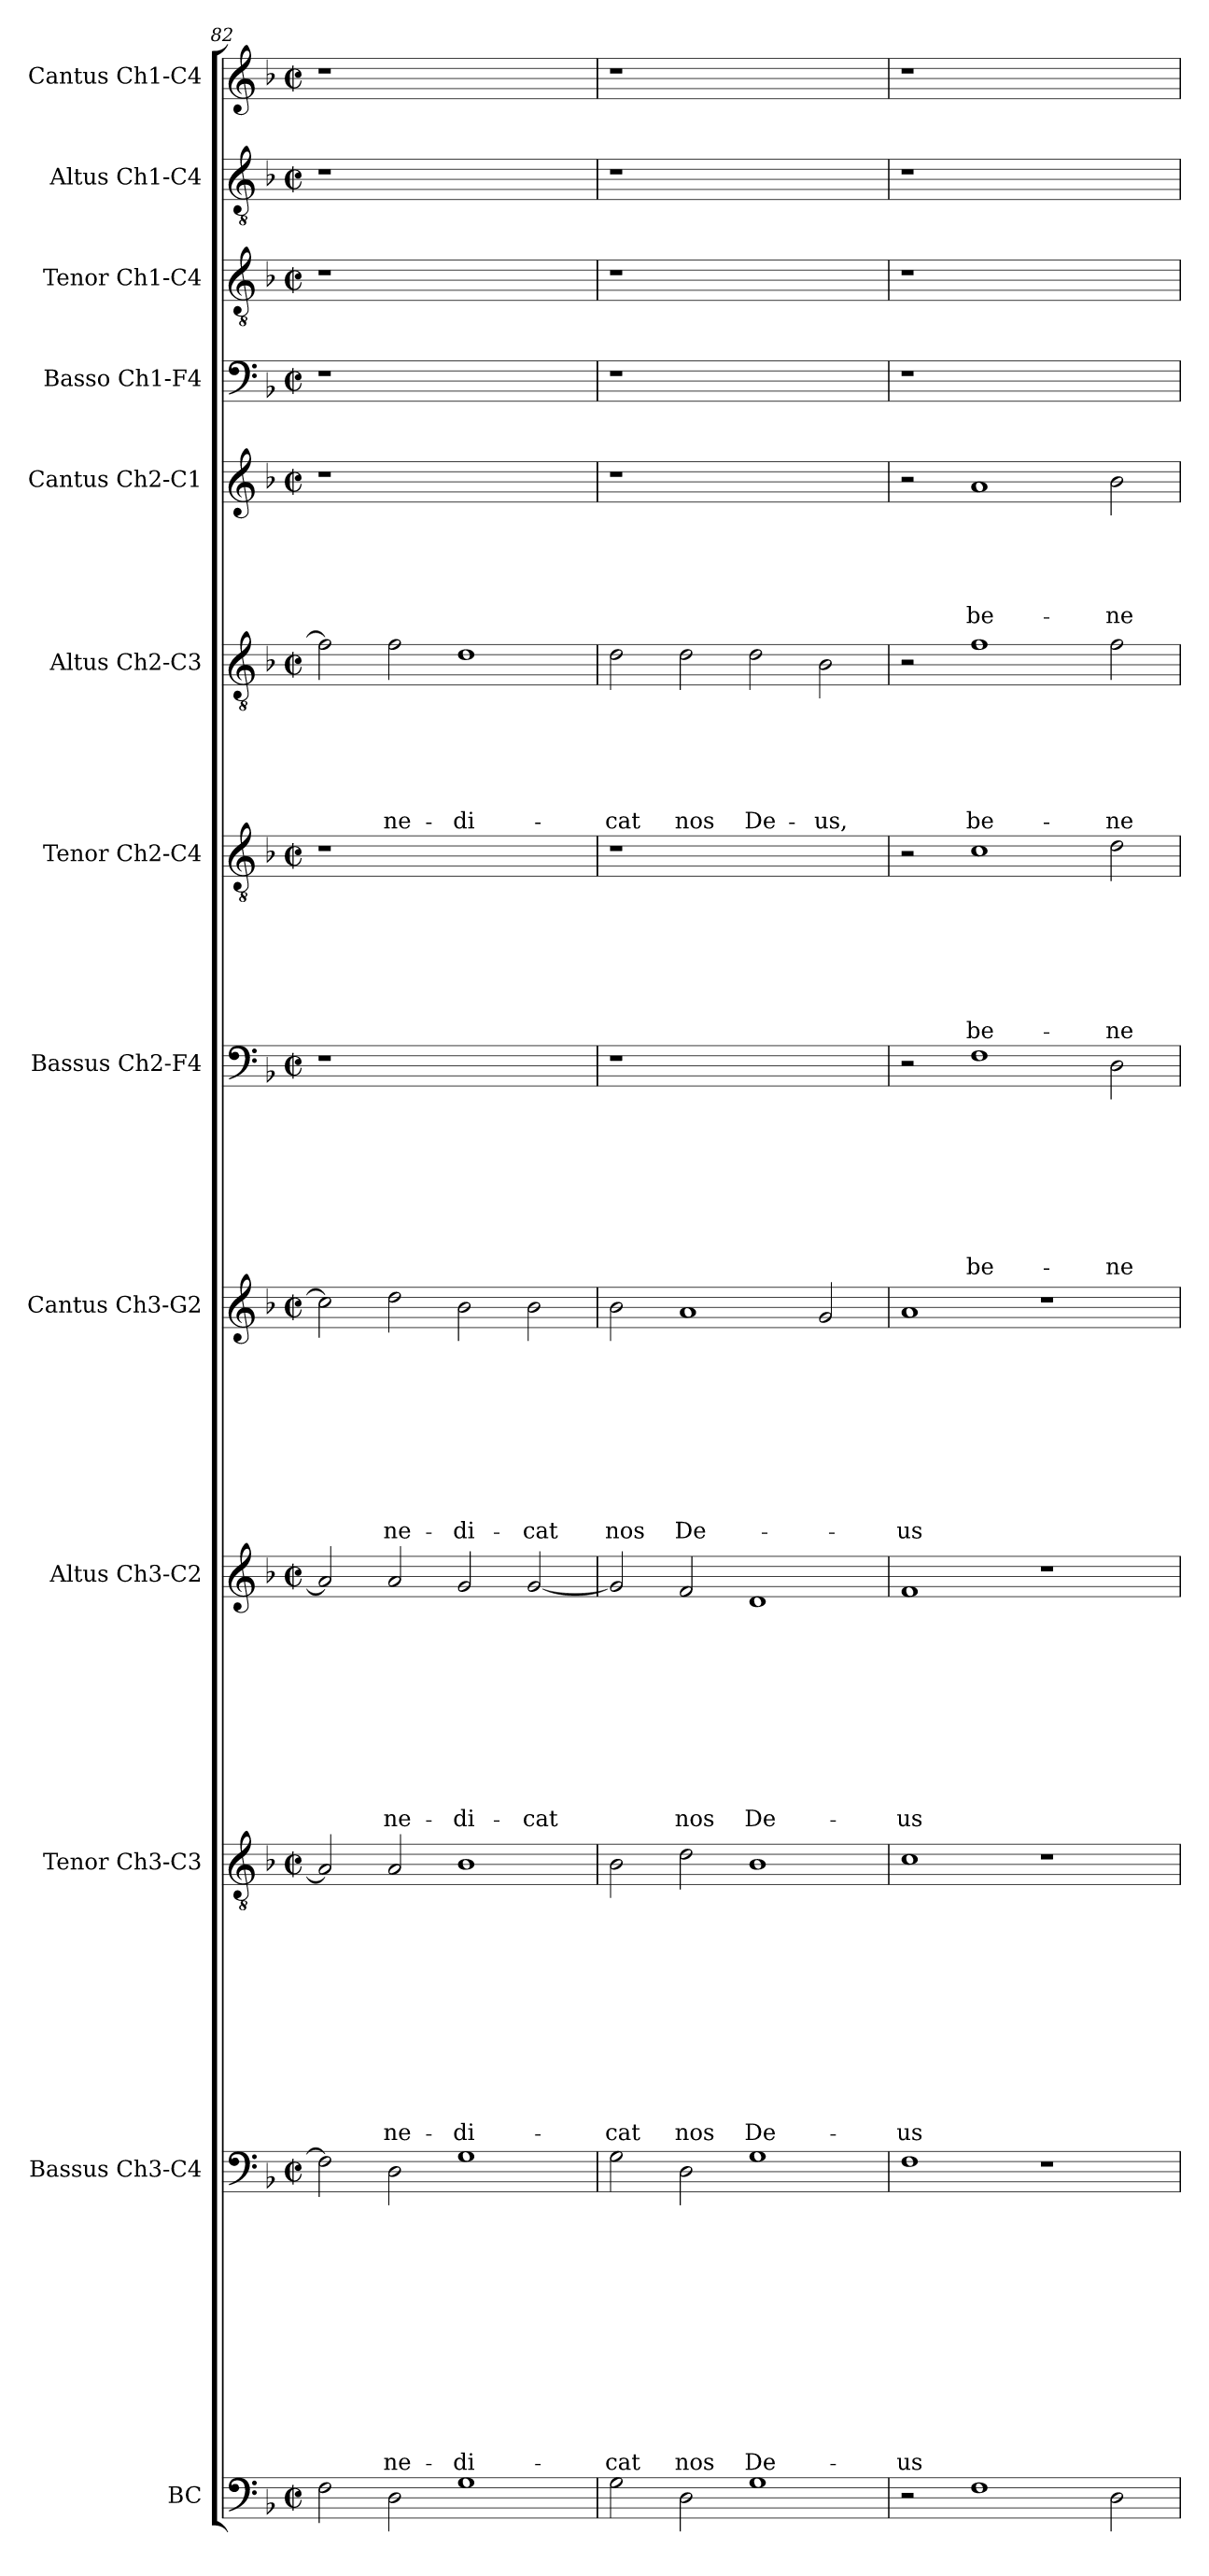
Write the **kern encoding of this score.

**kern	**kern	**text	**text	**text	**text	**text	**text	**text	**text	**text	**text	**text	**text	**kern	**text	**text	**text	**text	**text	**text	**text	**text	**text	**text	**text	**kern	**text	**text	**text	**text	**text	**text	**text	**text	**text	**text	**kern	**text	**text	**text	**text	**text	**text	**text	**text	**text	**kern	**text	**text	**text	**text	**text	**text	**text	**text	**kern	**text	**text	**text	**text	**text	**text	**text	**kern	**text	**text	**text	**text	**text	**text	**kern	**text	**text	**text	**text	**text	**kern	**kern	**kern	**kern
*part13	*part12	*part12	*part12	*part12	*part12	*part12	*part12	*part12	*part12	*part12	*part12	*part12	*part12	*part11	*part11	*part11	*part11	*part11	*part11	*part11	*part11	*part11	*part11	*part11	*part11	*part10	*part10	*part10	*part10	*part10	*part10	*part10	*part10	*part10	*part10	*part10	*part9	*part9	*part9	*part9	*part9	*part9	*part9	*part9	*part9	*part9	*part8	*part8	*part8	*part8	*part8	*part8	*part8	*part8	*part8	*part7	*part7	*part7	*part7	*part7	*part7	*part7	*part7	*part6	*part6	*part6	*part6	*part6	*part6	*part6	*part5	*part5	*part5	*part5	*part5	*part5	*part4	*part3	*part2	*part1
*staff13	*staff12	*staff12	*staff12	*staff12	*staff12	*staff12	*staff12	*staff12	*staff12	*staff12	*staff12	*staff12	*staff12	*staff11	*staff11	*staff11	*staff11	*staff11	*staff11	*staff11	*staff11	*staff11	*staff11	*staff11	*staff11	*staff10	*staff10	*staff10	*staff10	*staff10	*staff10	*staff10	*staff10	*staff10	*staff10	*staff10	*staff9	*staff9	*staff9	*staff9	*staff9	*staff9	*staff9	*staff9	*staff9	*staff9	*staff8	*staff8	*staff8	*staff8	*staff8	*staff8	*staff8	*staff8	*staff8	*staff7	*staff7	*staff7	*staff7	*staff7	*staff7	*staff7	*staff7	*staff6	*staff6	*staff6	*staff6	*staff6	*staff6	*staff6	*staff5	*staff5	*staff5	*staff5	*staff5	*staff5	*staff4	*staff3	*staff2	*staff1
*I"BC	*I"Bassus Ch3-C4	*	*	*	*	*	*	*	*	*	*	*	*	*I"Tenor Ch3-C3	*	*	*	*	*	*	*	*	*	*	*	*I"Altus Ch3-C2	*	*	*	*	*	*	*	*	*	*	*I"Cantus Ch3-G2	*	*	*	*	*	*	*	*	*	*I"Bassus Ch2-F4	*	*	*	*	*	*	*	*	*I"Tenor Ch2-C4	*	*	*	*	*	*	*	*I"Altus Ch2-C3	*	*	*	*	*	*	*I"Cantus Ch2-C1	*	*	*	*	*	*I"Basso Ch1-F4	*I"Tenor Ch1-C4	*I"Altus Ch1-C4	*I"Cantus Ch1-C4
*	*I'B3	*	*	*	*	*	*	*	*	*	*	*	*	*I'T3	*	*	*	*	*	*	*	*	*	*	*	*I'A3	*	*	*	*	*	*	*	*	*	*	*I'C3	*	*	*	*	*	*	*	*	*	*I'B2	*	*	*	*	*	*	*	*	*I'T2	*	*	*	*	*	*	*	*I'A2	*	*	*	*	*	*	*I'C2	*	*	*	*	*	*I'B1	*I'T1	*I'A1	*I'C1
*clefF4	*clefF4	*	*	*	*	*	*	*	*	*	*	*	*	*clefGv2	*	*	*	*	*	*	*	*	*	*	*	*clefG2	*	*	*	*	*	*	*	*	*	*	*clefG2	*	*	*	*	*	*	*	*	*	*clefF4	*	*	*	*	*	*	*	*	*clefGv2	*	*	*	*	*	*	*	*clefGv2	*	*	*	*	*	*	*clefG2	*	*	*	*	*	*clefF4	*clefGv2	*clefGv2	*clefG2
*k[b-]	*k[b-]	*	*	*	*	*	*	*	*	*	*	*	*	*k[b-]	*	*	*	*	*	*	*	*	*	*	*	*k[b-]	*	*	*	*	*	*	*	*	*	*	*k[b-]	*	*	*	*	*	*	*	*	*	*k[b-]	*	*	*	*	*	*	*	*	*k[b-]	*	*	*	*	*	*	*	*k[b-]	*	*	*	*	*	*	*k[b-]	*	*	*	*	*	*k[b-]	*k[b-]	*k[b-]	*k[b-]
*F:	*F:	*	*	*	*	*	*	*	*	*	*	*	*	*F:	*	*	*	*	*	*	*	*	*	*	*	*F:	*	*	*	*	*	*	*	*	*	*	*F:	*	*	*	*	*	*	*	*	*	*F:	*	*	*	*	*	*	*	*	*F:	*	*	*	*	*	*	*	*F:	*	*	*	*	*	*	*F:	*	*	*	*	*	*F:	*F:	*F:	*F:
*M2/2	*M2/2	*	*	*	*	*	*	*	*	*	*	*	*	*M2/2	*	*	*	*	*	*	*	*	*	*	*	*M2/2	*	*	*	*	*	*	*	*	*	*	*M2/2	*	*	*	*	*	*	*	*	*	*M2/2	*	*	*	*	*	*	*	*	*M2/2	*	*	*	*	*	*	*	*M2/2	*	*	*	*	*	*	*M2/2	*	*	*	*	*	*M2/2	*M2/2	*M2/2	*M2/2
*met(c|)	*met(c|)	*	*	*	*	*	*	*	*	*	*	*	*	*met(c|)	*	*	*	*	*	*	*	*	*	*	*	*met(c|)	*	*	*	*	*	*	*	*	*	*	*met(c|)	*	*	*	*	*	*	*	*	*	*met(c|)	*	*	*	*	*	*	*	*	*met(c|)	*	*	*	*	*	*	*	*met(c|)	*	*	*	*	*	*	*met(c|)	*	*	*	*	*	*met(c|)	*met(c|)	*met(c|)	*met(c|)
=82	=82	=82	=82	=82	=82	=82	=82	=82	=82	=82	=82	=82	=82	=82	=82	=82	=82	=82	=82	=82	=82	=82	=82	=82	=82	=82	=82	=82	=82	=82	=82	=82	=82	=82	=82	=82	=82	=82	=82	=82	=82	=82	=82	=82	=82	=82	=82	=82	=82	=82	=82	=82	=82	=82	=82	=82	=82	=82	=82	=82	=82	=82	=82	=82	=82	=82	=82	=82	=82	=82	=82	=82	=82	=82	=82	=82	=82	=82	=82	=82
2F\	2F\]	.	.	.	.	.	.	.	.	.	.	.	.	2A/]	.	.	.	.	.	.	.	.	.	.	.	2a/]	.	.	.	.	.	.	.	.	.	.	2cc\]	.	.	.	.	.	.	.	.	.	1r	.	.	.	.	.	.	.	.	1r	.	.	.	.	.	.	.	2f\]	.	.	.	.	.	.	1r	.	.	.	.	.	1r	1r	1r	1r
2D\	2D\	.	.	.	.	.	.	.	.	.	.	.	-ne-	2A/	.	.	.	.	.	.	.	.	.	.	-ne-	2a/	.	.	.	.	.	.	.	.	.	-ne-	2dd\	.	.	.	.	.	.	.	.	-ne-	.	.	.	.	.	.	.	.	.	.	.	.	.	.	.	.	.	2f\	.	.	.	.	.	-ne-	.	.	.	.	.	.	.	.	.	.
1G	1G	.	.	.	.	.	.	.	.	.	.	.	-di-	1B-	.	.	.	.	.	.	.	.	.	.	-di-	2g/	.	.	.	.	.	.	.	.	.	-di-	2b-\	.	.	.	.	.	.	.	.	-di-	1ryy	.	.	.	.	.	.	.	.	1ryy	.	.	.	.	.	.	.	1d	.	.	.	.	.	-di-	1ryy	.	.	.	.	.	1ryy	1ryy	1ryy	1ryy
.	.	.	.	.	.	.	.	.	.	.	.	.	.	.	.	.	.	.	.	.	.	.	.	.	.	[2g/	.	.	.	.	.	.	.	.	.	-cat	2b-\	.	.	.	.	.	.	.	.	-cat	.	.	.	.	.	.	.	.	.	.	.	.	.	.	.	.	.	.	.	.	.	.	.	.	.	.	.	.	.	.	.	.	.	.
!!LO:PB:g=z
=83	=83	=83	=83	=83	=83	=83	=83	=83	=83	=83	=83	=83	=83	=83	=83	=83	=83	=83	=83	=83	=83	=83	=83	=83	=83	=83	=83	=83	=83	=83	=83	=83	=83	=83	=83	=83	=83	=83	=83	=83	=83	=83	=83	=83	=83	=83	=83	=83	=83	=83	=83	=83	=83	=83	=83	=83	=83	=83	=83	=83	=83	=83	=83	=83	=83	=83	=83	=83	=83	=83	=83	=83	=83	=83	=83	=83	=83	=83	=83	=83
2G\	2G\	.	.	.	.	.	.	.	.	.	.	.	-cat	2B-\	.	.	.	.	.	.	.	.	.	.	-cat	2g/]	.	.	.	.	.	.	.	.	.	.	2b-\	.	.	.	.	.	.	.	.	nos	1r	.	.	.	.	.	.	.	.	1r	.	.	.	.	.	.	.	2d\	.	.	.	.	.	-cat	1r	.	.	.	.	.	1r	1r	1r	1r
2D\	2D\	.	.	.	.	.	.	.	.	.	.	.	nos	2d\	.	.	.	.	.	.	.	.	.	.	nos	2f/	.	.	.	.	.	.	.	.	.	nos	1a	.	.	.	.	.	.	.	.	De-	.	.	.	.	.	.	.	.	.	.	.	.	.	.	.	.	.	2d\	.	.	.	.	.	nos	.	.	.	.	.	.	.	.	.	.
1G	1G	.	.	.	.	.	.	.	.	.	.	.	De-	1B-	.	.	.	.	.	.	.	.	.	.	De-	1d	.	.	.	.	.	.	.	.	.	De-	.	.	.	.	.	.	.	.	.	.	1ryy	.	.	.	.	.	.	.	.	1ryy	.	.	.	.	.	.	.	2d\	.	.	.	.	.	De-	1ryy	.	.	.	.	.	1ryy	1ryy	1ryy	1ryy
.	.	.	.	.	.	.	.	.	.	.	.	.	.	.	.	.	.	.	.	.	.	.	.	.	.	.	.	.	.	.	.	.	.	.	.	.	2g/	.	.	.	.	.	.	.	.	.	.	.	.	.	.	.	.	.	.	.	.	.	.	.	.	.	.	2B-\	.	.	.	.	.	-us,	.	.	.	.	.	.	.	.	.	.
=84	=84	=84	=84	=84	=84	=84	=84	=84	=84	=84	=84	=84	=84	=84	=84	=84	=84	=84	=84	=84	=84	=84	=84	=84	=84	=84	=84	=84	=84	=84	=84	=84	=84	=84	=84	=84	=84	=84	=84	=84	=84	=84	=84	=84	=84	=84	=84	=84	=84	=84	=84	=84	=84	=84	=84	=84	=84	=84	=84	=84	=84	=84	=84	=84	=84	=84	=84	=84	=84	=84	=84	=84	=84	=84	=84	=84	=84	=84	=84	=84
2r	1F	.	.	.	.	.	.	.	.	.	.	.	-us	1c	.	.	.	.	.	.	.	.	.	.	-us	1f	.	.	.	.	.	.	.	.	.	-us	1a	.	.	.	.	.	.	.	.	-us	2r	.	.	.	.	.	.	.	.	2r	.	.	.	.	.	.	.	2r	.	.	.	.	.	.	2r	.	.	.	.	.	1r	1r	1r	1r
1F	.	.	.	.	.	.	.	.	.	.	.	.	.	.	.	.	.	.	.	.	.	.	.	.	.	.	.	.	.	.	.	.	.	.	.	.	.	.	.	.	.	.	.	.	.	.	1F	.	.	.	.	.	.	.	be-	1c	.	.	.	.	.	.	be-	1f	.	.	.	.	.	be-	1a	.	.	.	.	be-	.	.	.	.
.	1r	.	.	.	.	.	.	.	.	.	.	.	.	1r	.	.	.	.	.	.	.	.	.	.	.	1r	.	.	.	.	.	.	.	.	.	.	1r	.	.	.	.	.	.	.	.	.	.	.	.	.	.	.	.	.	.	.	.	.	.	.	.	.	.	.	.	.	.	.	.	.	.	.	.	.	.	.	1ryy	1ryy	1ryy	1ryy
2D\	.	.	.	.	.	.	.	.	.	.	.	.	.	.	.	.	.	.	.	.	.	.	.	.	.	.	.	.	.	.	.	.	.	.	.	.	.	.	.	.	.	.	.	.	.	.	2D\	.	.	.	.	.	.	.	-ne-	2d\	.	.	.	.	.	.	-ne-	2f\	.	.	.	.	.	-ne-	2b-\	.	.	.	.	-ne-	.	.	.	.
=	=	=	=	=	=	=	=	=	=	=	=	=	=	=	=	=	=	=	=	=	=	=	=	=	=	=	=	=	=	=	=	=	=	=	=	=	=	=	=	=	=	=	=	=	=	=	=	=	=	=	=	=	=	=	=	=	=	=	=	=	=	=	=	=	=	=	=	=	=	=	=	=	=	=	=	=	=	=	=	=
*-	*-	*-	*-	*-	*-	*-	*-	*-	*-	*-	*-	*-	*-	*-	*-	*-	*-	*-	*-	*-	*-	*-	*-	*-	*-	*-	*-	*-	*-	*-	*-	*-	*-	*-	*-	*-	*-	*-	*-	*-	*-	*-	*-	*-	*-	*-	*-	*-	*-	*-	*-	*-	*-	*-	*-	*-	*-	*-	*-	*-	*-	*-	*-	*-	*-	*-	*-	*-	*-	*-	*-	*-	*-	*-	*-	*-	*-	*-	*-	*-
